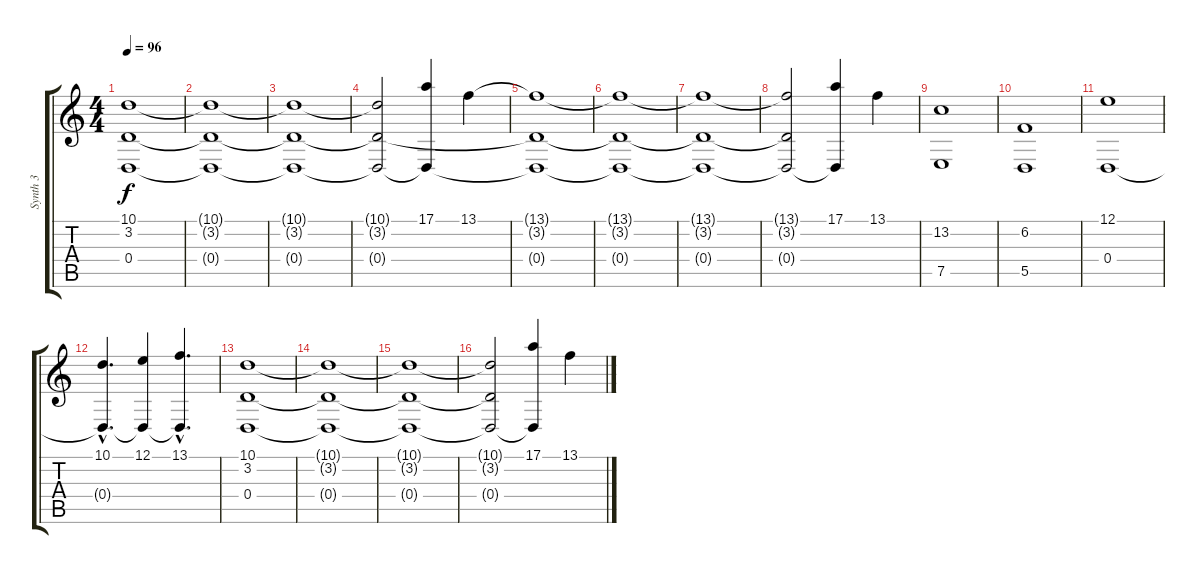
\track ("Synth 3" "Synth 3") {instrument pad8sweep}
\staff {score tabs}
\tuning (E4 B3 G3 D3 A2 E2) {hide}
\ts (4 4)
\tempo 96
\clef g2
\ks c
(10.1 3.2 0.4).1{dy f} |
(10.1{t} 3.2{t} 0.4{t}).1 |
(10.1{t} 3.2{t} 0.4{t}).1 |
(10.1{t} 3.2{t} 0.4{t}).2 (17.1 0.4{t}).4 13.1.4 |
(13.1{t} 3.2{t} 0.4{t}).1 |
(13.1{t} 3.2{t} 0.4{t}).1 |
(13.1{t} 3.2{t} 0.4{t}).1 |
(13.1{t} 3.2{t} 0.4{t}).2 (17.1 0.4{t}).4 13.1.4 |
(13.2 7.5).1 |
(6.2 5.5).1 |
(12.1 0.4).1 |
(10.1{hac} 0.4{hac t}).4{d} (12.1 0.4{t}).4 (13.1{hac} 0.4{hac t}).4{d} |
(10.1 3.2 0.4).1 |
(10.1{t} 3.2{t} 0.4{t}).1 |
(10.1{t} 3.2{t} 0.4{t}).1 |
(10.1{t} 3.2{t} 0.4{t}).2 (17.1 0.4{t}).4 13.1.4
